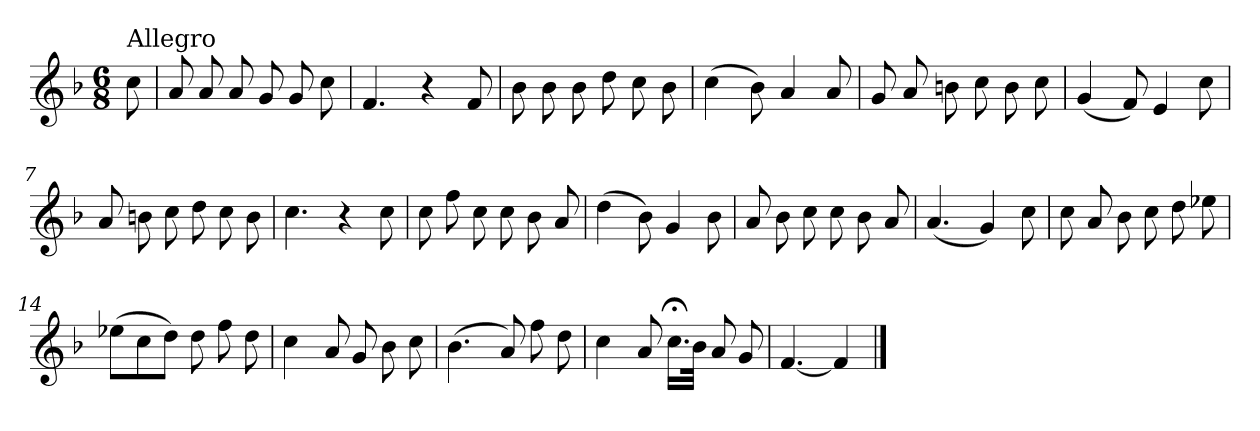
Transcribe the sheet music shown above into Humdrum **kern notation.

**kern
*part1
*staff1
*clefG2
*k[b-]
*F:
*M6/8
=
!LO:TX:a:t=Allegro
8cc\
=1
8a/
8a/
8a/
8g/
8g/
8cc\
=2
4.f/
4r
8f/
=3
8b-\
8b-\
8b-\
8dd\
8cc\
8b-\
=4
(>4cc\
8b-\)
4a/
8a/
=5
8g/
8a/
8bn\
8cc\
8b\
8cc\
!!LO:LB:g=z
=6
(<4g/
8f/)
4e/
8cc\
=7
8a/
8bn\
8cc\
8dd\
8cc\
8b\
=8
4.cc\
4r
8cc\
=9
8cc\
8ff\
8cc\
8cc\
8b-\
8a/
=10
(>4dd\
8b-\)
4g/
8b-\
=11
8a/
8b-\
8cc\
8cc\
8b-\
8a/
=12
(<4.a/
4g/)
8cc\
!!LO:LB:g=z
=13
8cc\
8a/
8b-\
8cc\
8dd\
8ee-X\
=14
(>8ee-X\L
8cc\
8dd\J)
8dd\
8ff\
8dd\
=15
4cc\
8a/
8g/
8b-\
8cc\
=16
(>4.b-\
8a/)
8ff\
8dd\
=17
4cc\
8a/
16.cc;<\LL
32b-\JJk
8a/
8g/
=18
[4.f/
4f/]
==
*-
